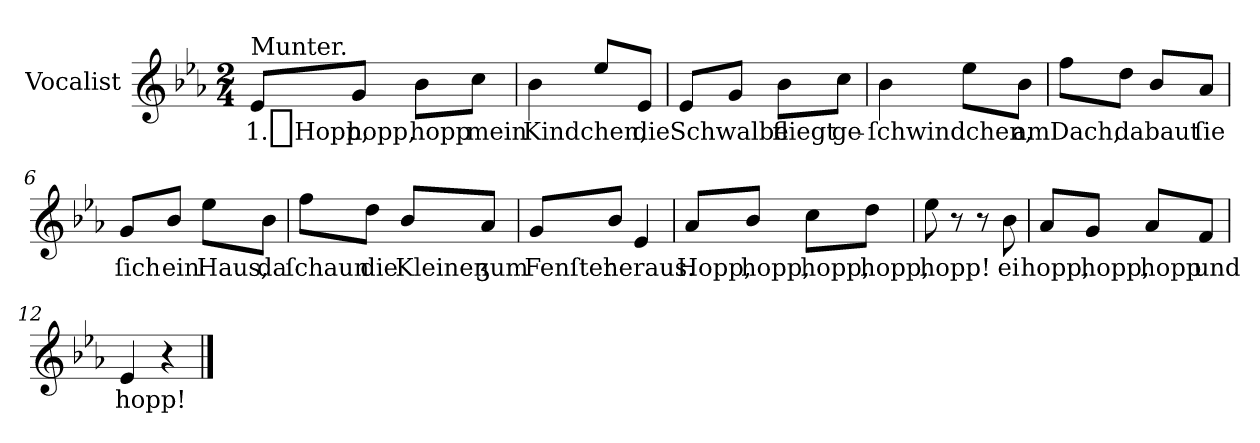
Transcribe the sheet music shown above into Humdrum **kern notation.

**kern	**text
*part1	*part1
*staff1	*staff1
*I"Vocalist	*
*clefG2	*
*k[b-e-a-]	*
*E-:	*
*M2/4	*
=1	=1
!LO:TX:a:t=Munter.	!
8e-/L	1._Hopp,
8g/J	hopp,
8b-\L	hopp
8cc\J	mein
=2	=2
4b-	Kindchen,
8ee-/L	.
8e-/J	die
=3	=3
8e-/L	Schwalbe
8g/J	.
8b-\L	fliegt
8cc\J	ge-
=4	=4
4b-	-ſchwindchen,
8ee-\L	.
8b-\J	am
=5	=5
8ff\L	Dach,
8dd\J	da
8b-/L	baut
8a-/J	ſie
=6	=6
8g/L	ſich
8b-/J	ein
8ee-\L	Haus,
8b-\J	da
=7	=7
8ff\L	ſchaun
8dd\J	die
8b-/L	Kleinen
8a-/J	ʒum
=8	=8
8g/L	Fenſter
8b-/J	heraus.
4e-	.
=9	=9
8a-/L	Hopp,
8b-/J	hopp,
8cc\L	hopp,
8dd\J	hopp,
=10	=10
8ee-	hopp!
8r	.
8r	.
8b-	ei
=11	=11
8a-/L	hopp,
8g/J	hopp,
8a-/L	hopp
8f/J	und
=12	=12
4e-	hopp!
4r	.
==	==
*-	*-
